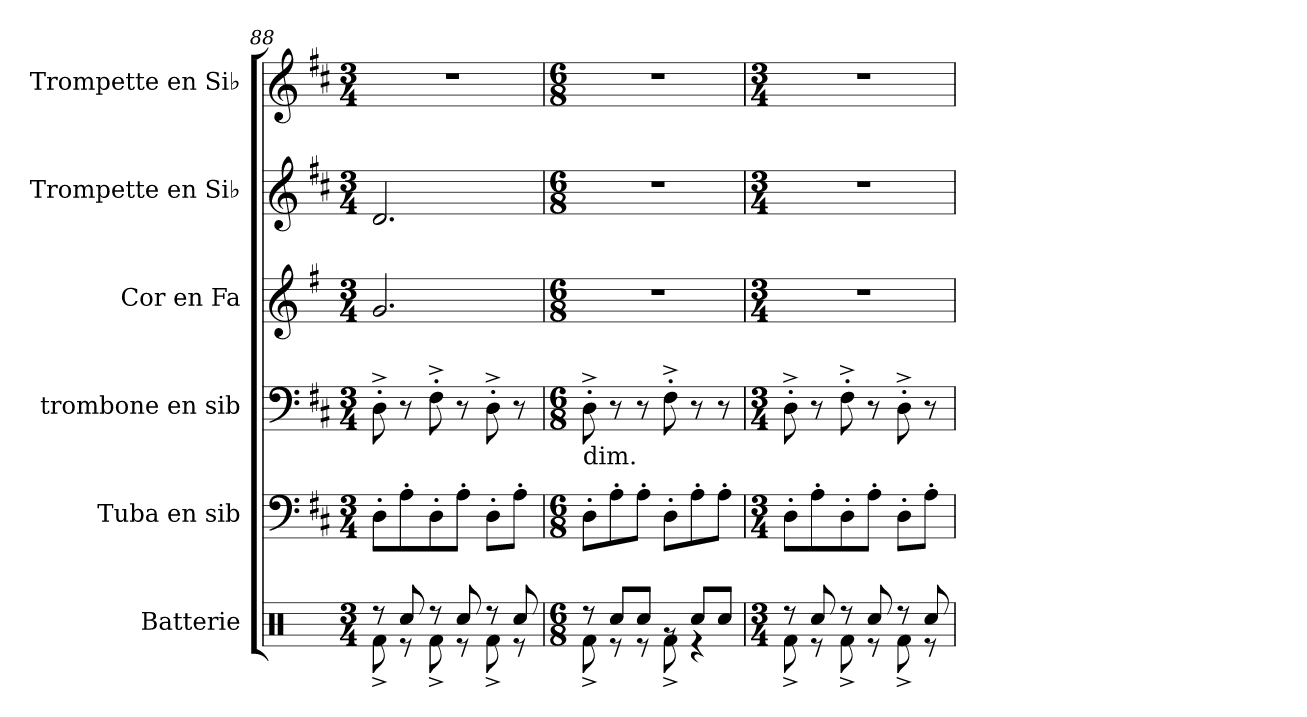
**kern	**kern	**kern	**kern	**kern	**kern
*part6	*part5	*part4	*part3	*part2	*part1
*staff6	*staff5	*staff4	*staff3	*staff2	*staff1
*I"Batterie	*I"Tuba en sib	*I"trombone en sib	*I"Cor en Fa	*I"Trompette en Si♭	*I"Trompette en Si♭
*I'Batt.	*I'Tub. sib	*I'Trb. sib	*I'Cor Fa	*I'Tromp. Si♭	*I'Tromp. Si♭
!!LO:LB:g=z
*clefX	*clefF4	*clefF4	*clefG2	*clefG2	*clefG2
*	*ITrd1c2	*ITrd1c2	*ITrd4c7	*ITrd1c2	*ITrd1c2
*k[]	*k[]	*k[]	*k[]	*k[]	*k[]
*M3/4	*M3/4	*M3/4	*M3/4	*M3/4	*M3/4
=88	=88	=88	=88	=88	=88
*^	*	*	*	*	*
8r	8Rf^\	8C'\L	8C'^\	2.c/	2.c/	2.r
8Rcc/	8r	8G'\	8r	.	.	.
8r	8Rf^\	8C'\	8E'^\	.	.	.
8Rcc/	8r	8G'\J	8r	.	.	.
8r	8Rf^\	8C'\L	8C'^\	.	.	.
8Rcc/	8r	8G'\J	8r	.	.	.
=89	=89	=89	=89	=89	=89	=89
*M6/8	*	*M6/8	*M6/8	*M6/8	*M6/8	*M6/8
!	!	!	!LO:TX:b:t=dim.	!	!	!
8r	8Rf^\	8C'\L	8C'^\	2.r	2.r	2.r
8Rcc/L	8r	8G'\	8r	.	.	.
8Rcc/J	8r	8G'\J	8r	.	.	.
8rg	8Rf^\	8C'\L	8E'^\	.	.	.
8Rcc/L	4r	8G'\	8r	.	.	.
8Rcc/J	.	8G'\J	8r	.	.	.
=90	=90	=90	=90	=90	=90	=90
*M3/4	*	*M3/4	*M3/4	*M3/4	*M3/4	*M3/4
8r	8Rf^\	8C'\L	8C'^\	2.r	2.r	2.r
8Rcc/	8r	8G'\	8r	.	.	.
8r	8Rf^\	8C'\	8E'^\	.	.	.
8Rcc/	8r	8G'\J	8r	.	.	.
8r	8Rf^\	8C'\L	8C'^\	.	.	.
8Rcc/	8r	8G'\J	8r	.	.	.
*v	*v	*	*	*	*	*
=	=	=	=	=	=
*-	*-	*-	*-	*-	*-
